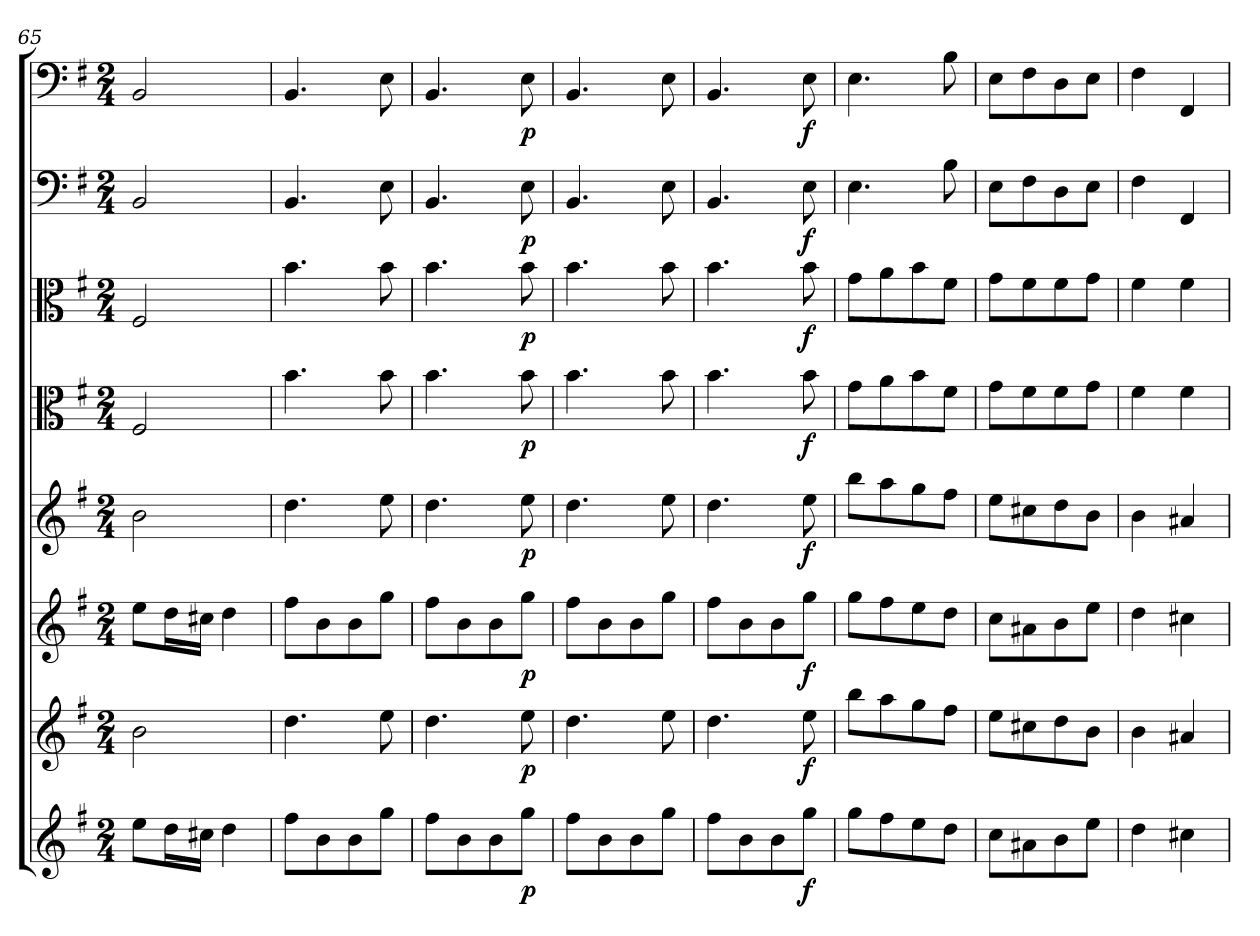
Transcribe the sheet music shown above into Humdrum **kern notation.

**kern	**dynam	**kern	**dynam	**kern	**dynam	**kern	**dynam	**kern	**dynam	**kern	**dynam	**kern	**dynam	**kern	**dynam
*part8	*part8	*part7	*part7	*part6	*part6	*part5	*part5	*part4	*part4	*part3	*part3	*part2	*part2	*part1	*part1
*staff8	*staff8	*staff7	*staff7	*staff6	*staff6	*staff5	*staff5	*staff4	*staff4	*staff3	*staff3	*staff2	*staff2	*staff1	*staff1
*clefG2	*	*clefG2	*	*clefG2	*	*clefG2	*	*clefC3	*	*clefC3	*	*clefF4	*	*clefF4	*
*k[f#]	*	*k[f#]	*	*k[f#]	*	*k[f#]	*	*k[f#]	*	*k[f#]	*	*k[f#]	*	*k[f#]	*
*e:	*	*e:	*	*e:	*	*e:	*	*e:	*	*e:	*	*e:	*	*e:	*
*M2/4	*	*M2/4	*	*M2/4	*	*M2/4	*	*M2/4	*	*M2/4	*	*M2/4	*	*M2/4	*
=65	=65	=65	=65	=65	=65	=65	=65	=65	=65	=65	=65	=65	=65	=65	=65
8ee\L	.	2b\	.	8ee\L	.	2b\	.	2F#/	.	2F#/	.	2BB/	.	2BB/	.
16dd\L	.	.	.	16dd\L	.	.	.	.	.	.	.	.	.	.	.
16cc#X\JJ	.	.	.	16cc#X\JJ	.	.	.	.	.	.	.	.	.	.	.
4dd\	.	.	.	4dd\	.	.	.	.	.	.	.	.	.	.	.
=66	=66	=66	=66	=66	=66	=66	=66	=66	=66	=66	=66	=66	=66	=66	=66
8ff#\L	.	4.dd\	.	8ff#\L	.	4.dd\	.	4.b\	.	4.b\	.	4.BB/	.	4.BB/	.
8b\	.	.	.	8b\	.	.	.	.	.	.	.	.	.	.	.
8b\	.	.	.	8b\	.	.	.	.	.	.	.	.	.	.	.
8gg\J	.	8ee\	.	8gg\J	.	8ee\	.	8b\	.	8b\	.	8E\	.	8E\	.
=67	=67	=67	=67	=67	=67	=67	=67	=67	=67	=67	=67	=67	=67	=67	=67
8ff#\L	.	4.dd\	.	8ff#\L	.	4.dd\	.	4.b\	.	4.b\	.	4.BB/	.	4.BB/	.
8b\	.	.	.	8b\	.	.	.	.	.	.	.	.	.	.	.
8b\	.	.	.	8b\	.	.	.	.	.	.	.	.	.	.	.
8gg\J	p	8ee\	p	8gg\J	p	8ee\	p	8b\	p	8b\	p	8E\	p	8E\	p
=68	=68	=68	=68	=68	=68	=68	=68	=68	=68	=68	=68	=68	=68	=68	=68
8ff#\L	.	4.dd\	.	8ff#\L	.	4.dd\	.	4.b\	.	4.b\	.	4.BB/	.	4.BB/	.
8b\	.	.	.	8b\	.	.	.	.	.	.	.	.	.	.	.
8b\	.	.	.	8b\	.	.	.	.	.	.	.	.	.	.	.
8gg\J	.	8ee\	.	8gg\J	.	8ee\	.	8b\	.	8b\	.	8E\	.	8E\	.
=69	=69	=69	=69	=69	=69	=69	=69	=69	=69	=69	=69	=69	=69	=69	=69
8ff#\L	.	4.dd\	.	8ff#\L	.	4.dd\	.	4.b\	.	4.b\	.	4.BB/	.	4.BB/	.
8b\	.	.	.	8b\	.	.	.	.	.	.	.	.	.	.	.
8b\	.	.	.	8b\	.	.	.	.	.	.	.	.	.	.	.
8gg\J	f	8ee\	f	8gg\J	f	8ee\	f	8b\	f	8b\	f	8E\	f	8E\	f
=70	=70	=70	=70	=70	=70	=70	=70	=70	=70	=70	=70	=70	=70	=70	=70
8gg\L	.	8bb\L	.	8gg\L	.	8bb\L	.	8g\L	.	8g\L	.	4.E\	.	4.E\	.
8ff#\	.	8aa\	.	8ff#\	.	8aa\	.	8a\	.	8a\	.	.	.	.	.
8ee\	.	8gg\	.	8ee\	.	8gg\	.	8b\	.	8b\	.	.	.	.	.
8dd\J	.	8ff#\J	.	8dd\J	.	8ff#\J	.	8f#\J	.	8f#\J	.	8B\	.	8B\	.
=71	=71	=71	=71	=71	=71	=71	=71	=71	=71	=71	=71	=71	=71	=71	=71
8cc\L	.	8ee\L	.	8cc\L	.	8ee\L	.	8g\L	.	8g\L	.	8E\L	.	8E\L	.
8a#X\	.	8cc#X\	.	8a#X\	.	8cc#X\	.	8f#\	.	8f#\	.	8F#\	.	8F#\	.
8b\	.	8dd\	.	8b\	.	8dd\	.	8f#\	.	8f#\	.	8D\	.	8D\	.
8ee\J	.	8b\J	.	8ee\J	.	8b\J	.	8g\J	.	8g\J	.	8E\J	.	8E\J	.
=72	=72	=72	=72	=72	=72	=72	=72	=72	=72	=72	=72	=72	=72	=72	=72
4dd\	.	4b\	.	4dd\	.	4b\	.	4f#\	.	4f#\	.	4F#\	.	4F#\	.
4cc#X\	.	4a#X/	.	4cc#X\	.	4a#X/	.	4f#\	.	4f#\	.	4FF#/	.	4FF#/	.
=	=	=	=	=	=	=	=	=	=	=	=	=	=	=	=
*-	*-	*-	*-	*-	*-	*-	*-	*-	*-	*-	*-	*-	*-	*-	*-
